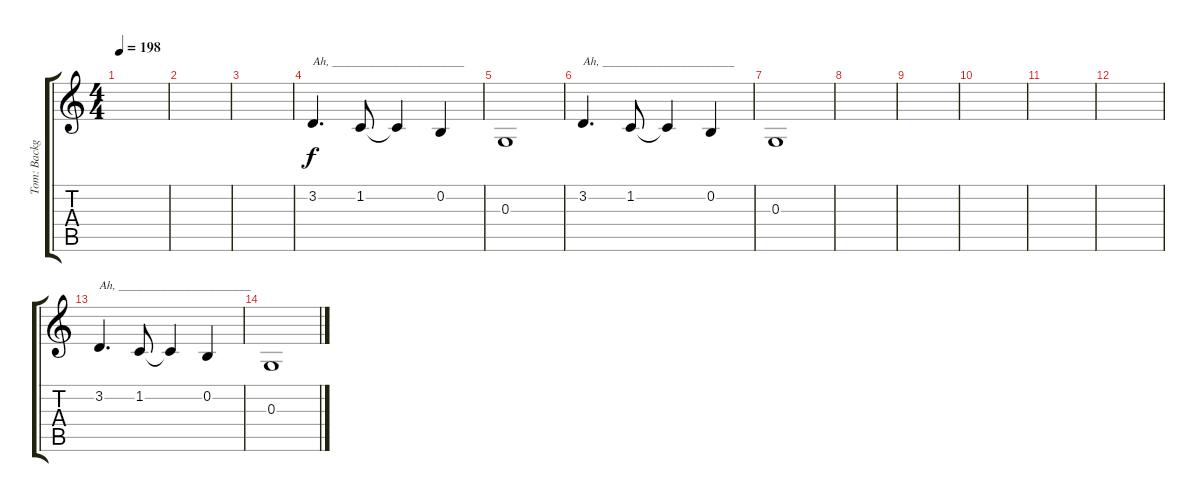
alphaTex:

\track ("Tom: Background Vocals" "Tom: Backg") {instrument tenorsax}
\staff {score tabs}
\tuning (E4 B3 G3 D3 A2 E2) {hide}
\ts (4 4)
\tempo 198
\clef g2
\ks c
|
|
|
3.2.4{d txt "Ah, ______________________"} 1.2.8 1.2{t}.4 0.2.4 |
0.3.1 |
3.2.4{d txt "Ah, ______________________"} 1.2.8 1.2{t}.4 0.2.4 |
0.3.1 |
|
|
|
|
|
3.2.4{d txt "Ah, ______________________"} 1.2.8 1.2{t}.4 0.2.4 |
0.3.1
